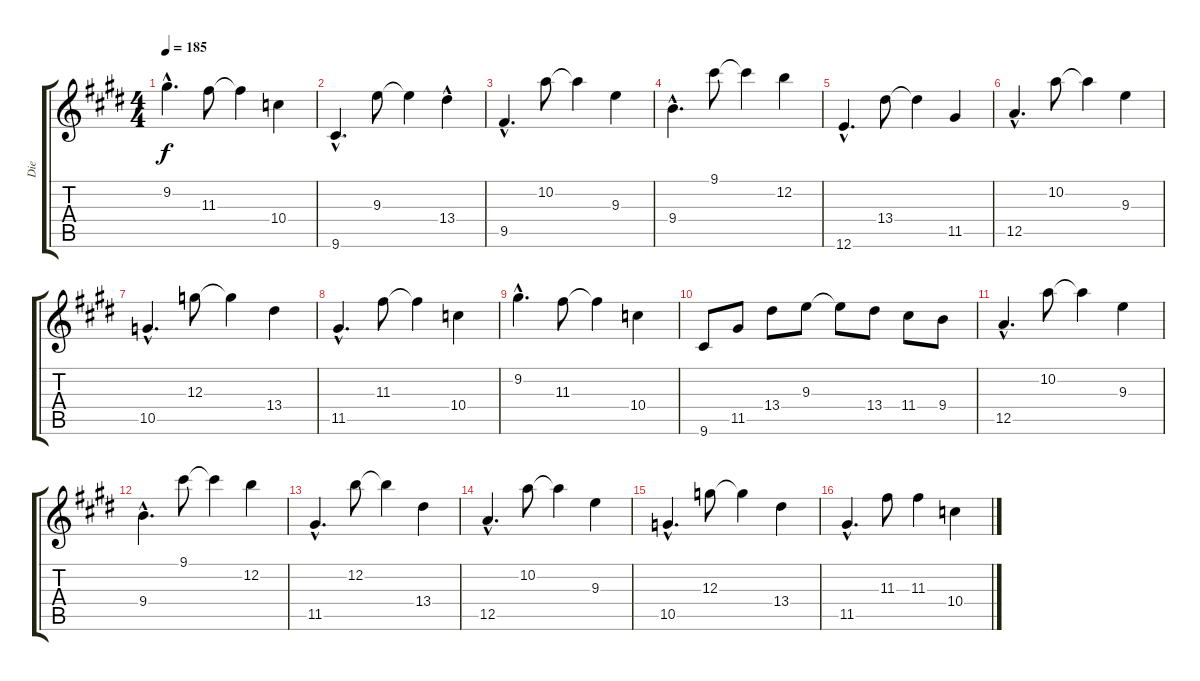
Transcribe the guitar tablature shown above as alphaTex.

\track ("Die" "Die") {instrument overdrivenguitar}
\staff {score tabs}
\tuning (E4 B3 G3 D3 A2 E2) {hide}
\ts (4 4)
\tempo 185
\clef g2
\ks e
9.2{hac}.4{d dy f} 11.3.8 11.3{t}.4 10.4.4 |
9.6{hac}.4{d volume 16 instrument acousticguitarsteel} 9.3.8 9.3{t}.4 13.4{hac}.4 |
9.5{hac}.4{d} 10.2.8 10.2{t}.4 9.3.4 |
9.4{hac}.4{d} 9.1.8 9.1{t}.4 12.2.4 |
12.6{hac}.4{d} 13.4.8 13.4{t}.4 11.5.4 |
12.5{hac}.4{d} 10.2.8 10.2{t}.4 9.3.4 |
10.5{hac}.4{d} 12.3.8 12.3{t}.4 13.4.4 |
11.5{hac}.4{d} 11.3.8 11.3{t}.4 10.4.4 |
9.2{hac}.4{d} 11.3.8 11.3{t}.4 10.4.4 |
9.6.8 11.5.8 13.4.8 9.3.8 9.3{t}.8 13.4.8 11.4.8 9.4.8 |
12.5{hac}.4{d} 10.2.8 10.2{t}.4 9.3.4 |
9.4{hac}.4{d} 9.1.8 9.1{t}.4 12.2.4 |
11.5{hac}.4{d} 12.2.8 12.2{t}.4 13.4.4 |
12.5{hac}.4{d} 10.2.8 10.2{t}.4 9.3.4 |
10.5{hac}.4{d} 12.3.8 12.3{t}.4 13.4.4 |
11.5{hac}.4{d} 11.3.8 11.3.4 10.4.4
